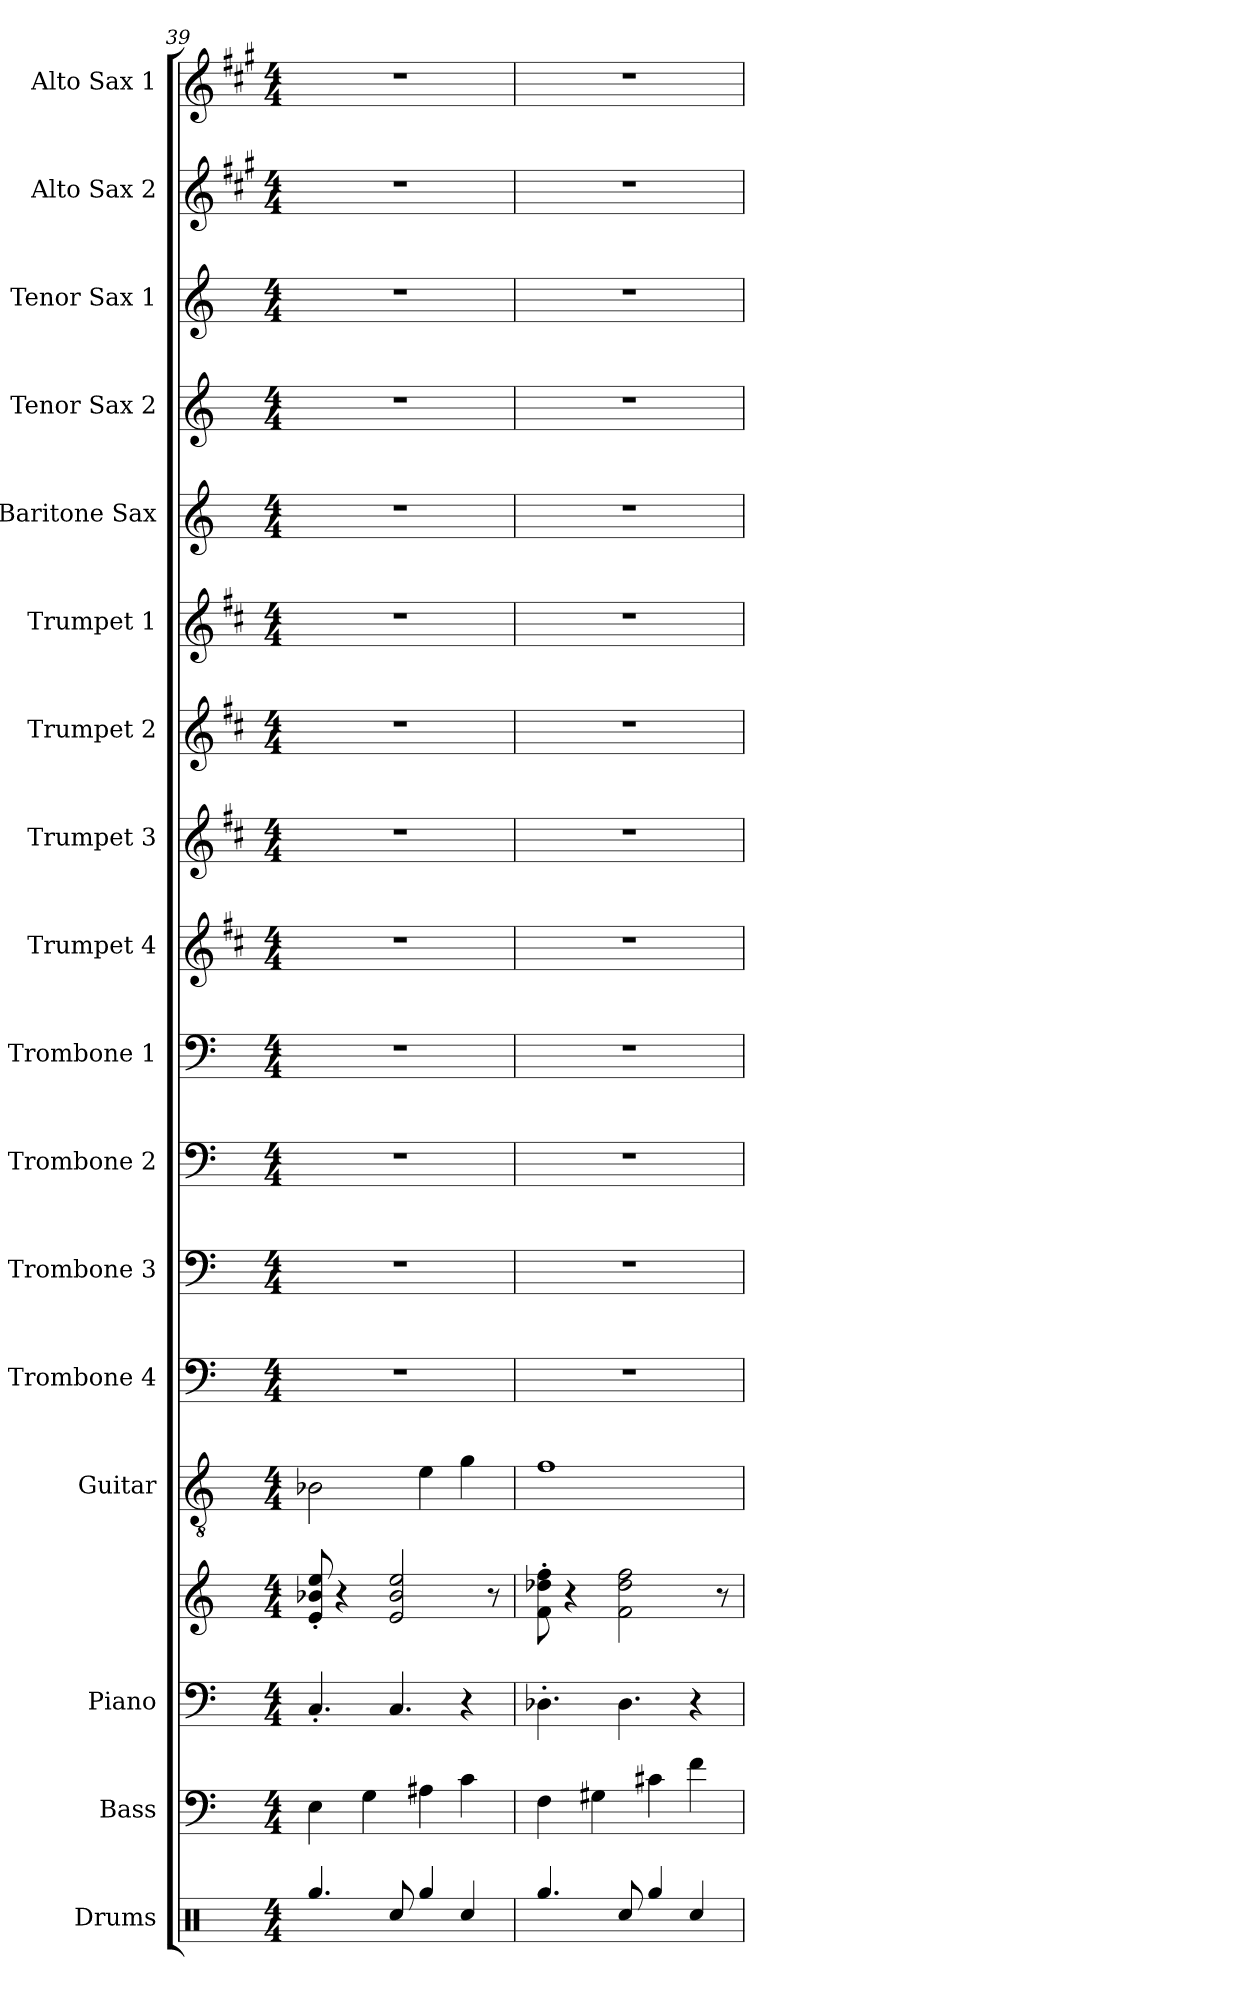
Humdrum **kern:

**kern	**kern	**kern	**kern	**kern	**kern	**kern	**kern	**kern	**kern	**kern	**kern	**kern	**kern	**kern	**kern	**kern	**kern
*part17	*part16	*part15	*part15	*part14	*part13	*part12	*part11	*part10	*part9	*part8	*part7	*part6	*part5	*part4	*part3	*part2	*part1
*staff18	*staff17	*staff16	*staff15	*staff14	*staff13	*staff12	*staff11	*staff10	*staff9	*staff8	*staff7	*staff6	*staff5	*staff4	*staff3	*staff2	*staff1
*I"Drums	*I"Bass	*I"Piano	*	*I"Guitar	*I"Trombone 4	*I"Trombone 3	*I"Trombone 2	*I"Trombone 1	*I"Trumpet 4	*I"Trumpet 3	*I"Trumpet 2	*I"Trumpet 1	*I"Baritone Sax	*I"Tenor Sax 2	*I"Tenor Sax 1	*I"Alto Sax 2	*I"Alto Sax 1
*I'Drums	*I'Bass	*I'Piano	*	*I'Gtr.	*I'Tbn. 4	*I'Tbn. 3	*I'Tbn. 2	*I'Tbn. 1	*I'Tpt. 4	*I'Tpt. 3	*I'Tpt. 2	*I'Tpt. 1	*I'Bari	*I'Tenor 2	*I'Tenor 1	*I'Alto 2	*I'Alto 1
!!LO:PB:g=z
*clefX	*clefF4	*clefF4	*clefG2	*clefGv2	*clefF4	*clefF4	*clefF4	*clefF4	*clefG2	*clefG2	*clefG2	*clefG2	*clefG2	*clefG2	*clefG2	*clefG2	*clefG2
*	*ITrd7c12	*	*	*	*	*	*	*	*ITrd1c2	*ITrd1c2	*ITrd1c2	*ITrd1c2	*ITrd12c21	*ITrd8c14	*ITrd8c14	*ITrd5c9	*ITrd5c9
*k[]	*k[]	*k[]	*k[]	*k[]	*k[]	*k[]	*k[]	*k[]	*k[]	*k[]	*k[]	*k[]	*k[]	*k[]	*k[]	*k[]	*k[]
*M4/4	*M4/4	*M4/4	*M4/4	*M4/4	*M4/4	*M4/4	*M4/4	*M4/4	*M4/4	*M4/4	*M4/4	*M4/4	*M4/4	*M4/4	*M4/4	*M4/4	*M4/4
=39	=39	=39	=39	=39	=39	=39	=39	=39	=39	=39	=39	=39	=39	=39	=39	=39	=39
4.Rgg/	4EE\	4.C'/	8e/' 8b-X/' 8ee/'	2B-X\	1r	1r	1r	1r	1r	1r	1r	1r	1r	1r	1r	1r	1r
.	.	.	4r	.	.	.	.	.	.	.	.	.	.	.	.	.	.
.	4GG\	.	.	.	.	.	.	.	.	.	.	.	.	.	.	.	.
8Rcc/	.	4.C/	2e/ 2b-/ 2ee/	.	.	.	.	.	.	.	.	.	.	.	.	.	.
4Rgg/	4AA#X\	.	.	4e\	.	.	.	.	.	.	.	.	.	.	.	.	.
4Rcc/	4C\	4r	.	4g\	.	.	.	.	.	.	.	.	.	.	.	.	.
.	.	.	8r	.	.	.	.	.	.	.	.	.	.	.	.	.	.
=40	=40	=40	=40	=40	=40	=40	=40	=40	=40	=40	=40	=40	=40	=40	=40	=40	=40
4.Rgg/	4FF\	4.D-X'\	8f\' 8dd-X\' 8ff\'	1f	1r	1r	1r	1r	1r	1r	1r	1r	1r	1r	1r	1r	1r
.	.	.	4r	.	.	.	.	.	.	.	.	.	.	.	.	.	.
.	4GG#X\	.	.	.	.	.	.	.	.	.	.	.	.	.	.	.	.
8Rcc/	.	4.D-\	2f\ 2dd-\ 2ff\	.	.	.	.	.	.	.	.	.	.	.	.	.	.
4Rgg/	4C#X\	.	.	.	.	.	.	.	.	.	.	.	.	.	.	.	.
4Rcc/	4F\	4r	.	.	.	.	.	.	.	.	.	.	.	.	.	.	.
.	.	.	8r	.	.	.	.	.	.	.	.	.	.	.	.	.	.
=	=	=	=	=	=	=	=	=	=	=	=	=	=	=	=	=	=
*-	*-	*-	*-	*-	*-	*-	*-	*-	*-	*-	*-	*-	*-	*-	*-	*-	*-
